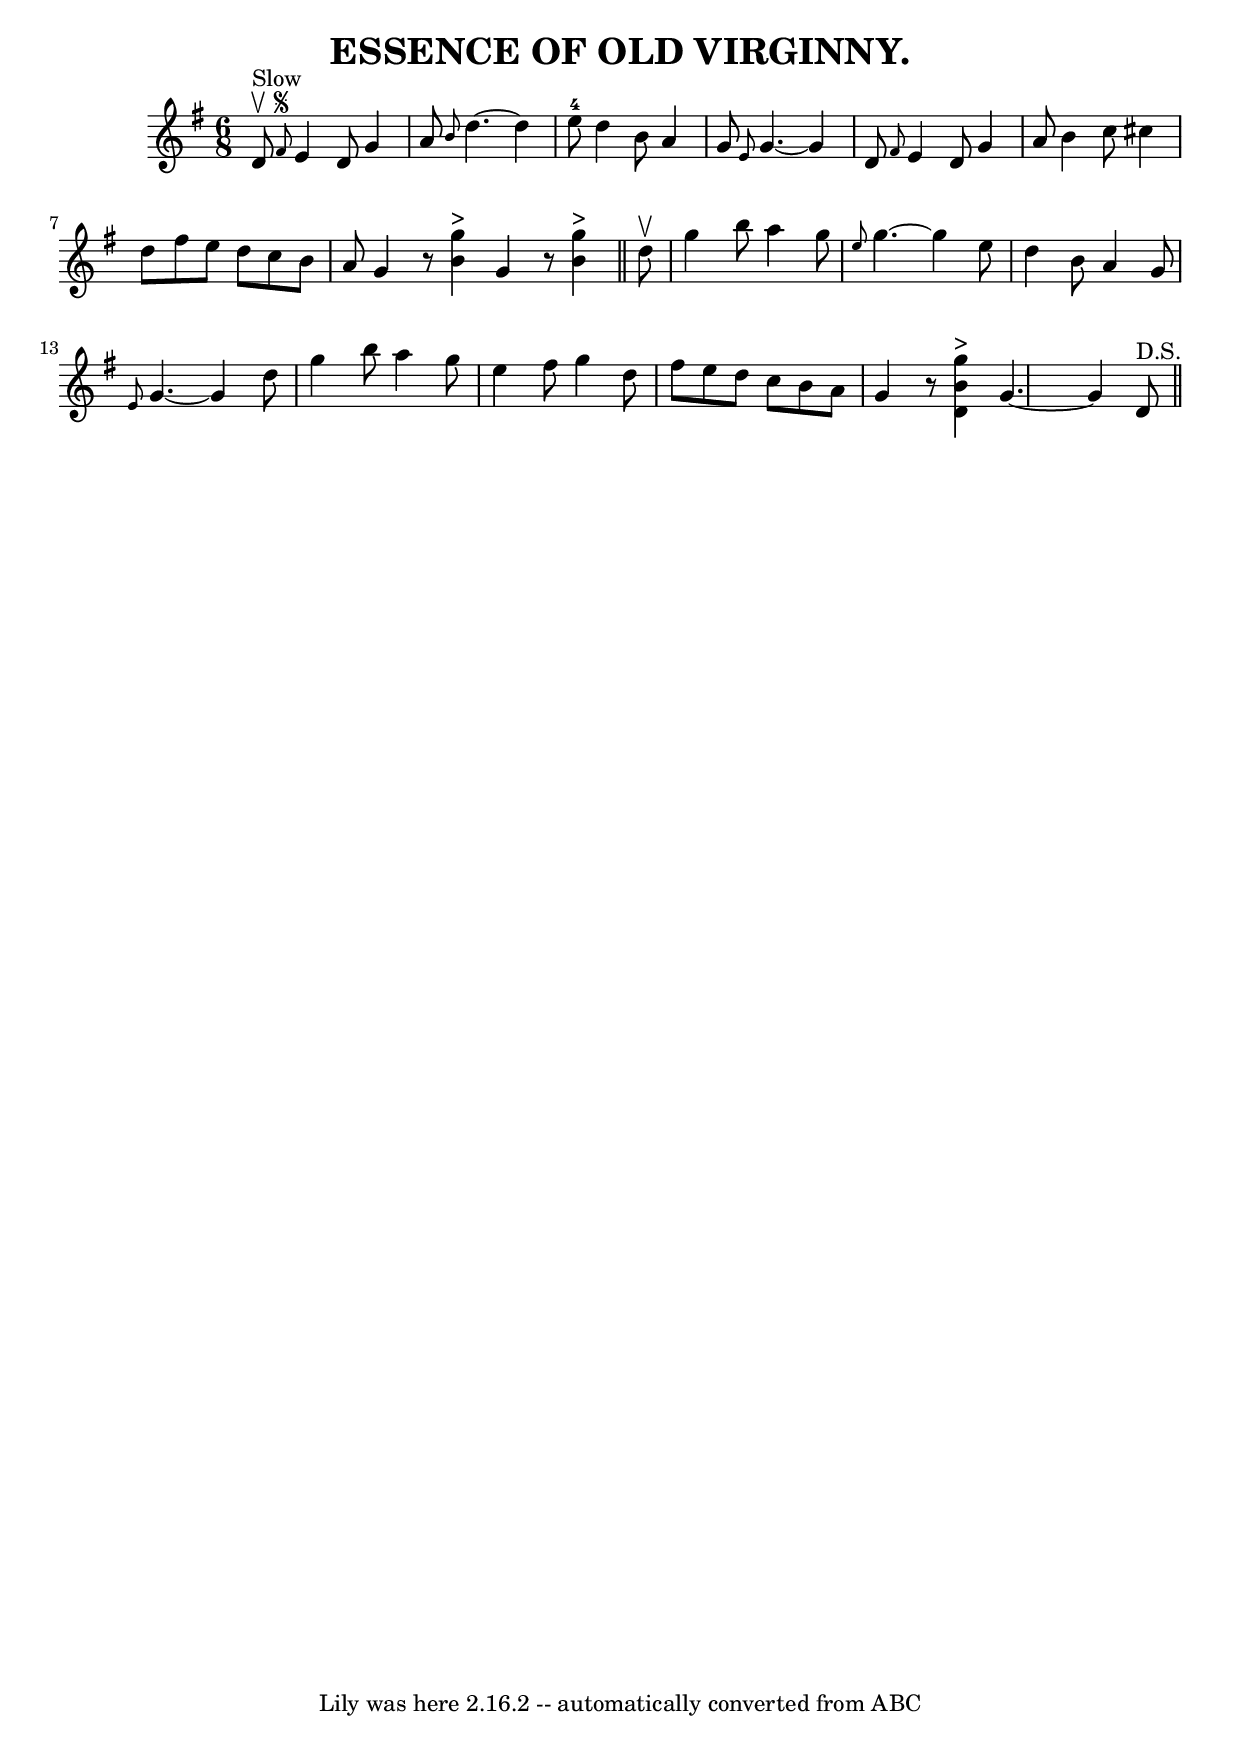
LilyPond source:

\version "2.16.2"
\include "Mammoth.ily"
\header {
  %% book = "Coles pg. 24.2"
  crossRefNumber = "18"
  footnotes = ""
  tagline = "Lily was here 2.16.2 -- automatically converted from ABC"
  title = "ESSENCE OF OLD VIRGINNY."

}
voicedefault =  {


  \time 6/8 
  \key g \major
  d'8^"Slow"^\upbow   |
  \grace { fis'8 
	   ^\segno 
	 } e'4 d'8 g'4 a'8  |
  \grace { b'8  
	 } d''4.   ~   
  d''4 e''8-4 |
  d''4 b'8 a'4 g'8  |
  \grace {    
    e'8  
  } g'4.   ~ g'4 d'8  |
  \grace { fis'8  
	 } e'4 d'8 
  g'4 a'8  |
  b'4 c''8 cis''4 d''8  |
  fis''8    
  e''8 d''8 c''8 b'8 a'8  |
  g'4    r8   << g''4^">" b'4 
	       >> \bar ":|" g'4    r8   << g''4^">" b'4   >> \bar "||" d''8 ^\upbow |
  g''4 b''8 a''4 g''8  |
  \grace { e''8  
	 }   
  g''4.   ~ g''4 e''8  |
  d''4 b'8 a'4 g'8  |
  
  \grace { e'8  
	 } g'4.   ~ g'4 d''8  |
  g''4 b''8 a''4 
  g''8  |
  e''4 fis''8 g''4 d''8  |
  fis''8 e''8   
  d''8 c''8 b'8 a'8  |
  g'4    r8   << g''4^">" b'4 d'4 
	       >> \bar ":|" g'4.   ~ g'4 d'8^"D.S."   \bar "||"   

}

\score{
  <<

    \context Staff="default"
    {
      \voicedefault 
      
    }

  >>
  \layout {
    
  }
  \midi {
  }

}
